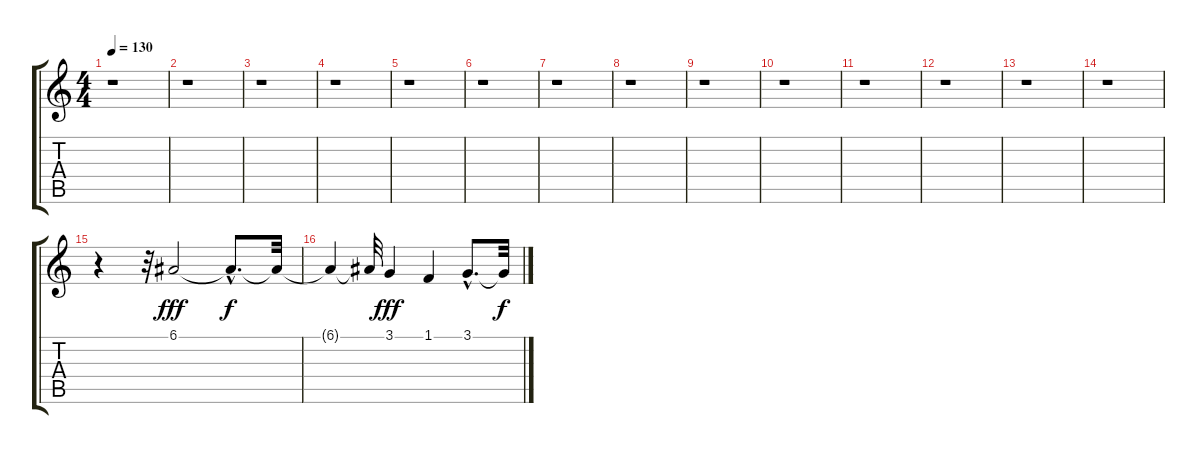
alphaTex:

\track "" {instrument vibraphone}
\staff {score tabs}
\tuning (E4 B3 G3 D3 A2 E2) {hide}
\ts (4 4)
\tempo 130
\clef g2
\ks c
r.1{dy fff} |
r.1 |
r.1 |
r.1 |
r.1 |
r.1 |
r.1 |
r.1 |
r.1 |
r.1 |
r.1 |
r.1 |
r.1 |
r.1 |
r.4 r.32 6.1.2 6.1{hac t}.8{d dy f} 6.1{t}.32 |
6.1{t}.4 6.1{t}.32 3.1.4{dy fff volume 15} 1.1.4{volume 15} 3.1{hac}.8{d volume 15} 3.1{t}.32{dy f}
